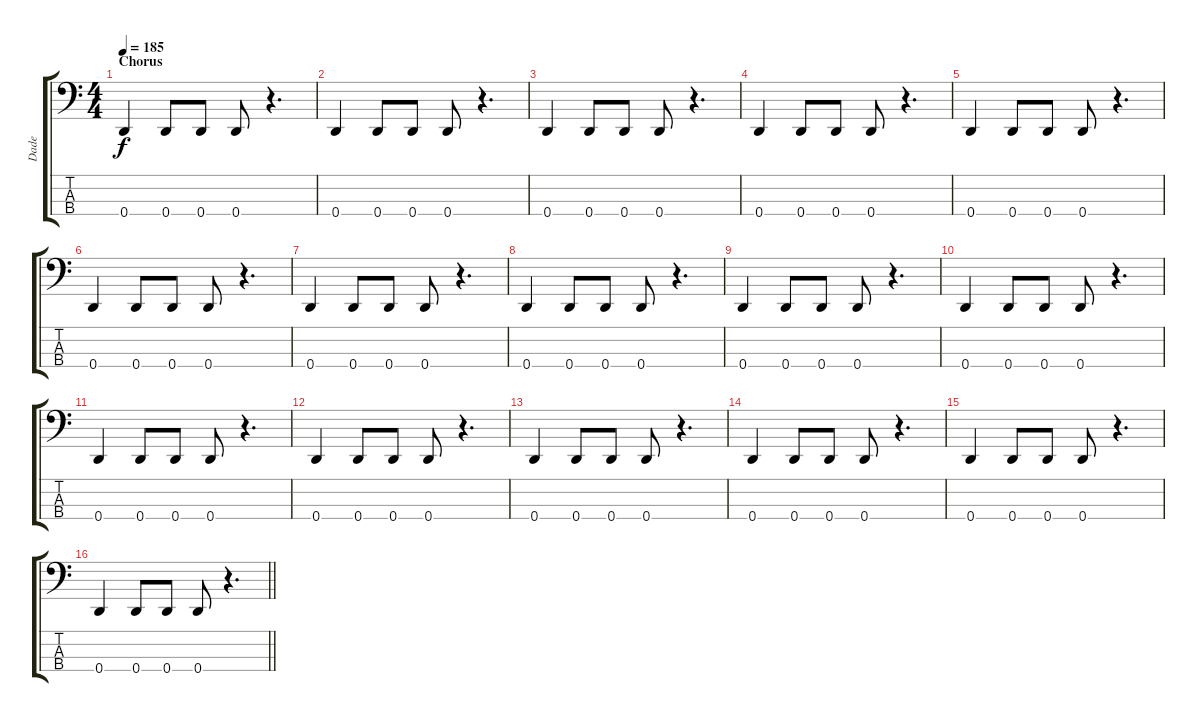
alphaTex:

\track ("Dade" "Dade") {instrument electricbassfinger}
\staff {score tabs}
\tuning (G2 D2 A1 D1) {hide}
\ts (4 4)
\section ("" "Chorus")
\tempo 185
\clef f4
\ks c
0.4.4{dy f} 0.4.8 0.4.8 0.4.8 r.4{d} |
0.4.4 0.4.8 0.4.8 0.4.8 r.4{d} |
0.4.4 0.4.8 0.4.8 0.4.8 r.4{d} |
0.4.4 0.4.8 0.4.8 0.4.8 r.4{d} |
0.4.4 0.4.8 0.4.8 0.4.8 r.4{d} |
0.4.4 0.4.8 0.4.8 0.4.8 r.4{d} |
0.4.4 0.4.8 0.4.8 0.4.8 r.4{d} |
0.4.4 0.4.8 0.4.8 0.4.8 r.4{d} |
0.4.4 0.4.8 0.4.8 0.4.8 r.4{d} |
0.4.4 0.4.8 0.4.8 0.4.8 r.4{d} |
0.4.4 0.4.8 0.4.8 0.4.8 r.4{d} |
0.4.4 0.4.8 0.4.8 0.4.8 r.4{d} |
0.4.4 0.4.8 0.4.8 0.4.8 r.4{d} |
0.4.4 0.4.8 0.4.8 0.4.8 r.4{d} |
0.4.4 0.4.8 0.4.8 0.4.8 r.4{d} |
\barLineRight lightlight
0.4.4 0.4.8 0.4.8 0.4.8 r.4{d}
